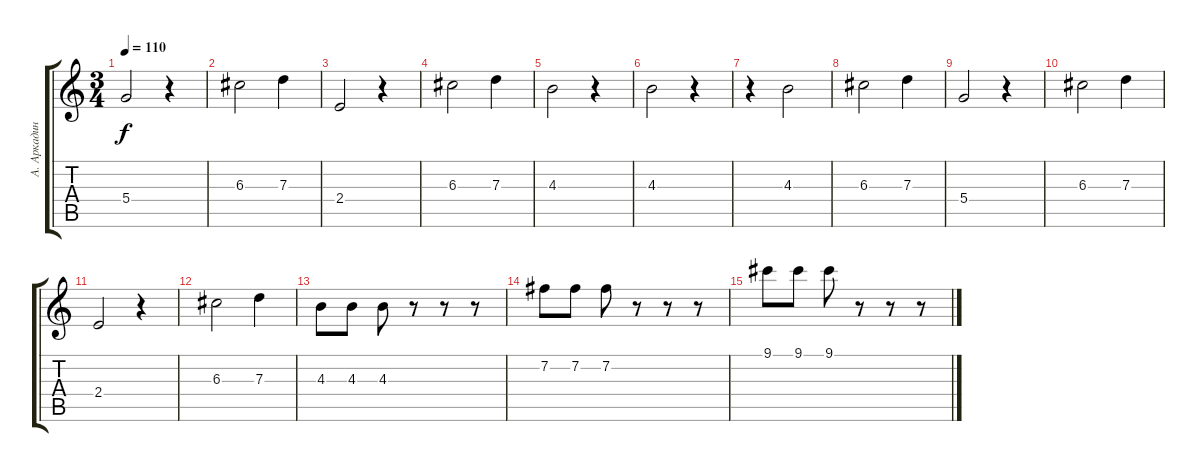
\track ("А. Аркадин" "А. Аркадин") {instrument distortionguitar}
\staff {score tabs}
\tuning (E4 B3 G3 D3 A2 E2) {hide}
\ts (3 4)
\tempo 110
\clef g2
\ks c
5.4.2{dy f} r.4 |
6.3.2 7.3.4 |
2.4.2 r.4 |
6.3.2 7.3.4 |
4.3.2 r.4 |
4.3.2 r.4 |
r.4 4.3.2 |
6.3.2 7.3.4 |
5.4.2 r.4 |
6.3.2 7.3.4 |
2.4.2 r.4 |
6.3.2 7.3.4 |
4.3.8 4.3.8 4.3.8 r.8 r.8 r.8 |
7.2.8 7.2.8 7.2.8 r.8 r.8 r.8 |
9.1.8 9.1.8 9.1.8 r.8 r.8 r.8
